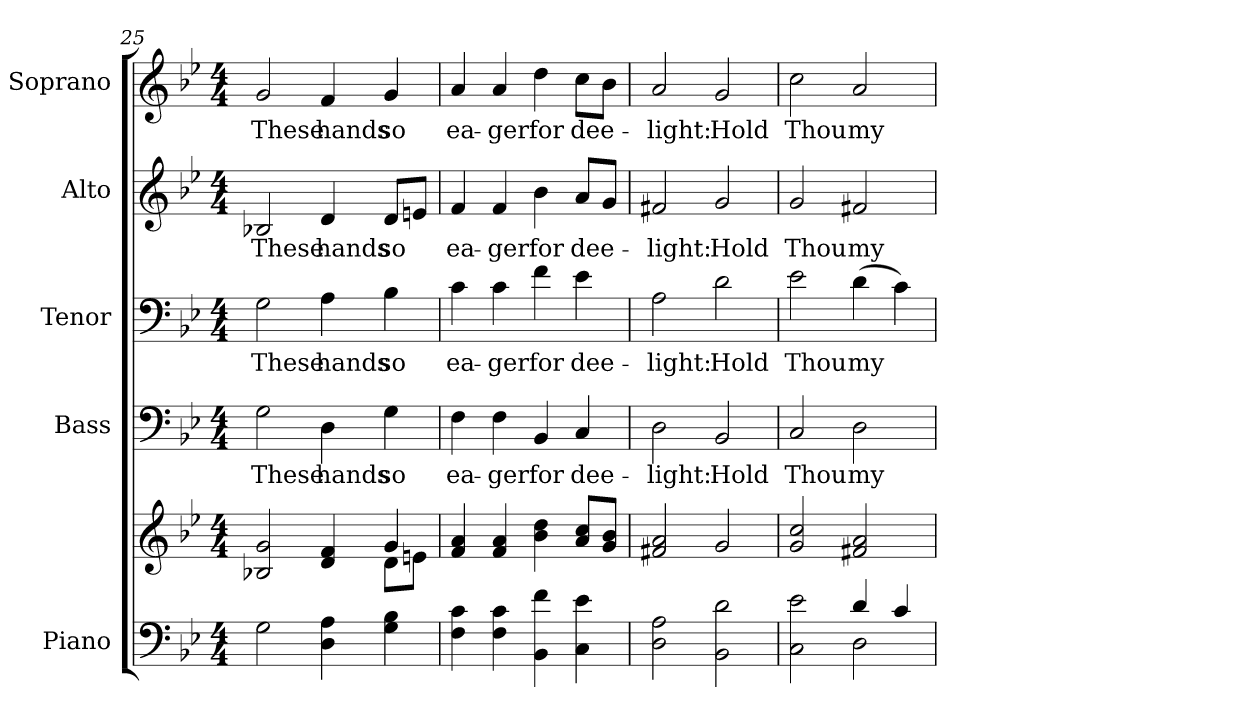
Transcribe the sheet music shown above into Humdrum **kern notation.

**kern	**kern	**kern	**text	**kern	**text	**kern	**text	**kern	**text
*part5	*part5	*part4	*part4	*part3	*part3	*part2	*part2	*part1	*part1
*staff6	*staff5	*staff4	*staff4	*staff3	*staff3	*staff2	*staff2	*staff1	*staff1
*I"Piano	*	*I"Bass	*	*I"Tenor	*	*I"Alto	*	*I"Soprano	*
*I'Pno.	*	*I'B.	*	*I'T.	*	*I'A.	*	*I'S.	*
*clefF4	*clefG2	*clefF4	*	*clefF4	*	*clefG2	*	*clefG2	*
*k[b-e-]	*k[b-e-]	*k[b-e-]	*	*k[b-e-]	*	*k[b-e-]	*	*k[b-e-]	*
*B-:	*B-:	*B-:	*	*B-:	*	*B-:	*	*B-:	*
*M4/4	*M4/4	*M4/4	*	*M4/4	*	*M4/4	*	*M4/4	*
=25	=25	=25	=25	=25	=25	=25	=25	=25	=25
*	*^	*	*	*	*	*	*	*	*
!	!	!	!	!LO:LY:b:color=#000000	!	!	!	!	!	!
!	!	!	!	!	!	!LO:LY:b:color=#000000	!	!	!	!
!	!	!	!	!	!	!	!	!LO:LY:b:color=#000000	!	!
!	!	!	!	!	!	!	!	!	!	!LO:LY:b:color=#000000
2Gi\	2B-Xi/ 2gi	2ryy	2Gi\	These	2Gi\	These	2B-Xi/	These	2gi/	These
!	!	!	!	!LO:LY:b:color=#000000	!	!	!	!	!	!
!	!	!	!	!	!	!LO:LY:b:color=#000000	!	!	!	!
!	!	!	!	!	!	!	!	!LO:LY:b:color=#000000	!	!
!	!	!	!	!	!	!	!	!	!	!LO:LY:b:color=#000000
4Di\ 4Ai	4di/ 4fi	4ryy	4Di\	hands	4Ai\	hands	4di/	hands	4fi/	hands
!	!	!	!	!LO:LY:b:color=#000000	!	!	!	!	!	!
!	!	!	!	!	!	!LO:LY:b:color=#000000	!	!	!	!
!	!	!	!	!	!	!	!	!LO:LY:b:color=#000000	!	!
!	!	!	!	!	!	!	!	!	!	!LO:LY:b:color=#000000
4Gi\ 4B-i	4gi/	8di\L	4Gi\	so	4B-i\	so	8di/L	so	4gi/	so
.	.	8eni\J	.	.	.	.	8eni/J	.	.	.
*	*v	*v	*	*	*	*	*	*	*	*
!!LO:PB:g=z
=26	=26	=26	=26	=26	=26	=26	=26	=26	=26
*	*^	*	*	*	*	*	*	*	*
!	!	!	!	!LO:LY:b:color=#000000	!	!	!	!	!	!
*	*v	*v	*	*	*	*	*	*	*	*
*	*^	*	*	*	*	*	*	*	*
!	!	!	!	!	!	!LO:LY:b:color=#000000	!	!	!	!
*	*v	*v	*	*	*	*	*	*	*	*
*	*^	*	*	*	*	*	*	*	*
!	!	!	!	!	!	!	!	!LO:LY:b:color=#000000	!	!
*	*v	*v	*	*	*	*	*	*	*	*
*	*^	*	*	*	*	*	*	*	*
!	!	!	!	!	!	!	!	!	!	!LO:LY:b:color=#000000
*	*v	*v	*	*	*	*	*	*	*	*
4Fi\ 4ci	4fi/ 4ai	4Fi\	ea-	4ci\	ea-	4fi/	ea-	4ai/	ea-
!	!	!	!LO:LY:b:color=#000000	!	!	!	!	!	!
!	!	!	!	!	!LO:LY:b:color=#000000	!	!	!	!
!	!	!	!	!	!	!	!LO:LY:b:color=#000000	!	!
!	!	!	!	!	!	!	!	!	!LO:LY:b:color=#000000
4Fi\ 4ci	4fi/ 4ai	4Fi\	-ger	4ci\	-ger	4fi/	-ger	4ai/	-ger
!	!	!	!LO:LY:b:color=#000000	!	!	!	!	!	!
!	!	!	!	!	!LO:LY:b:color=#000000	!	!	!	!
!	!	!	!	!	!	!	!LO:LY:b:color=#000000	!	!
!	!	!	!	!	!	!	!	!	!LO:LY:b:color=#000000
4BB-i\ 4fi	4b-i\ 4ddi	4BB-i/	for	4fi\	for	4b-i\	for	4ddi\	for
!	!	!	!LO:LY:b:color=#000000	!	!	!	!	!	!
!	!	!	!	!	!LO:LY:b:color=#000000	!	!	!	!
!	!	!	!	!	!	!	!LO:LY:b:color=#000000	!	!
!	!	!	!	!	!	!	!	!	!LO:LY:b:color=#000000
4Ci\ 4e-i	8ai/ 8cciL	4Ci/	dee-	4e-i\	dee-	8ai/L	dee-	8cci\L	dee-
.	8gi/ 8b-iJ	.	.	.	.	8gi/J	.	8b-i\J	.
=27	=27	=27	=27	=27	=27	=27	=27	=27	=27
!	!	!	!LO:LY:b:color=#000000	!	!	!	!	!	!
!	!	!	!	!	!LO:LY:b:color=#000000	!	!	!	!
!	!	!	!	!	!	!	!LO:LY:b:color=#000000	!	!
!	!	!	!	!	!	!	!	!	!LO:LY:b:color=#000000
2Di\ 2Ai	2f#Xi/ 2ai	2Di\	-light:	2Ai\	-light:	2f#Xi/	-light:	2ai/	-light:
!	!	!	!LO:LY:b:color=#000000	!	!	!	!	!	!
!	!	!	!	!	!LO:LY:b:color=#000000	!	!	!	!
!	!	!	!	!	!	!	!LO:LY:b:color=#000000	!	!
!	!	!	!	!	!	!	!	!	!LO:LY:b:color=#000000
2BB-i\ 2di	2gi/	2BB-i/	Hold	2di\	Hold	2gi/	Hold	2gi/	Hold
!!LO:PB:g=z
=28	=28	=28	=28	=28	=28	=28	=28	=28	=28
*^	*	*	*	*	*	*	*	*	*
!	!	!	!	!LO:LY:b:color=#000000	!	!	!	!	!	!
!	!	!	!	!	!	!LO:LY:b:color=#000000	!	!	!	!
!	!	!	!	!	!	!	!	!LO:LY:b:color=#000000	!	!
!	!	!	!	!	!	!	!	!	!	!LO:LY:b:color=#000000
2Ci\ 2e-i	2ryy	2gi/ 2cci	2Ci/	Thou	2e-i\	Thou	2gi/	Thou	2cci\	Thou
!	!	!	!	!LO:LY:b:color=#000000	!	!	!	!	!	!
!	!	!	!	!	!	!LO:LY:b:color=#000000	!	!	!	!
!	!	!	!	!	!	!	!	!LO:LY:b:color=#000000	!	!
!	!	!	!	!	!	!	!	!	!	!LO:LY:b:color=#000000
4di/	2Di\	2f#Xi/ 2ai	2Di\	my	(4di\	my	2f#Xi/	my	2ai/	my
4ci/	.	.	.	.	4ci\)	.	.	.	.	.
*v	*v	*	*	*	*	*	*	*	*	*
=	=	=	=	=	=	=	=	=	=
*-	*-	*-	*-	*-	*-	*-	*-	*-	*-
